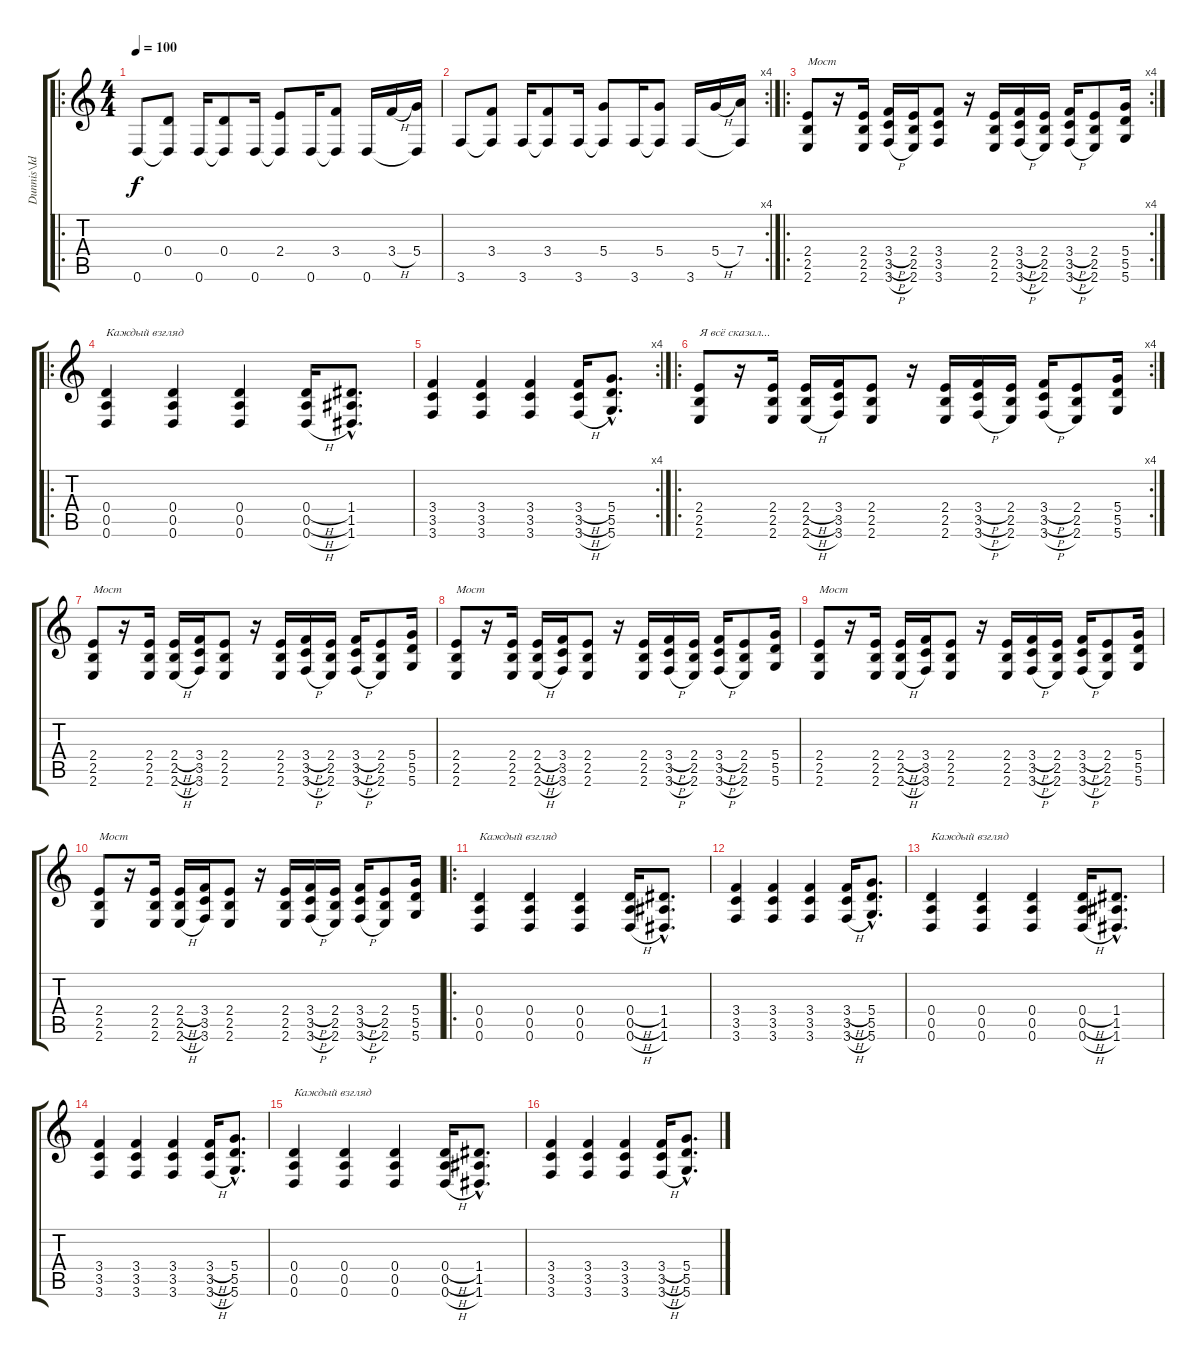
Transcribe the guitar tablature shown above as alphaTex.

\track ("Dunnis\\Id" "Dunnis\\Id") {instrument electricguitarclean}
\staff {score tabs}
\tuning (E4 B3 G3 D3 A2 D2) {hide}
\ro
\ts (4 4)
\tempo 100
\clef g2
\ks c
0.6.8{dy f} (0.4 0.6{t}).8 0.6.16 (0.4 0.6{t}).8 0.6.16 (2.4 0.6{t}).8 0.6.16 (3.4 0.6{t}).8 0.6.16 3.4{h}.16 (5.4 0.6{t}).16 |
\rc 4
3.6.8 (3.4 3.6{t}).8 3.6.16 (3.4 3.6{t}).8 3.6.16 (5.4 3.6{t}).8 3.6.16 (5.4 3.6{t}).8 3.6.16 5.4{h}.16 (7.4 3.6{t}).16 |
\ro
\rc 4
(2.4 2.5 2.6).8{txt "Мост" instrument distortionguitar} r.16 (2.4 2.5 2.6).16 (3.4{h} 3.5{h} 3.6{h}).16 (2.4 2.5 2.6).16 (3.4 3.5 3.6).8 r.16 (2.4 2.5 2.6).16 (3.4{h} 3.5{h} 3.6{h}).16 (2.4 2.5 2.6).16 (3.4{h} 3.5{h} 3.6{h}).16 (2.4 2.5 2.6).8 (5.4 5.5 5.6).16 |
\ro
(0.4 0.5 0.6).4{txt "Каждый взгляд"} (0.4 0.5 0.6).4 (0.4 0.5 0.6).4 (0.4{h} 0.5{h} 0.6{h}).16 (1.4{hac} 1.5{hac} 1.6{hac}).8{d} |
\rc 4
(3.4 3.5 3.6).4 (3.4 3.5 3.6).4 (3.4 3.5 3.6).4 (3.4{h} 3.5{h} 3.6{h}).16 (5.4{hac} 5.5{hac} 5.6{hac}).8{d} |
\ro
\rc 4
(2.4 2.5 2.6).8{txt "Я всё сказал..." balance 0 instrument distortionguitar} r.16 (2.4 2.5 2.6).16 (2.4{h} 2.5{h} 2.6{h}).16 (3.4 3.5 3.6).16 (2.4 2.5 2.6).8 r.16 (2.4 2.5 2.6).16 (3.4{h} 3.5{h} 3.6{h}).16 (2.4 2.5 2.6).16 (3.4{h} 3.5{h} 3.6{h}).16 (2.4 2.5 2.6).8 (5.4 5.5 5.6).16 |
(2.4 2.5 2.6).8{txt "Мост" balance 8 instrument distortionguitar} r.16 (2.4 2.5 2.6).16 (2.4{h} 2.5{h} 2.6{h}).16 (3.4 3.5 3.6).16 (2.4 2.5 2.6).8 r.16 (2.4 2.5 2.6).16 (3.4{h} 3.5{h} 3.6{h}).16 (2.4 2.5 2.6).16 (3.4{h} 3.5{h} 3.6{h}).16 (2.4 2.5 2.6).8 (5.4 5.5 5.6).16 |
(2.4 2.5 2.6).8{txt "Мост" balance 8 instrument distortionguitar} r.16 (2.4 2.5 2.6).16 (2.4{h} 2.5{h} 2.6{h}).16 (3.4 3.5 3.6).16 (2.4 2.5 2.6).8 r.16 (2.4 2.5 2.6).16 (3.4{h} 3.5{h} 3.6{h}).16 (2.4 2.5 2.6).16 (3.4{h} 3.5{h} 3.6{h}).16 (2.4 2.5 2.6).8 (5.4 5.5 5.6).16 |
(2.4 2.5 2.6).8{txt "Мост" balance 8 instrument distortionguitar} r.16 (2.4 2.5 2.6).16 (2.4{h} 2.5{h} 2.6{h}).16 (3.4 3.5 3.6).16 (2.4 2.5 2.6).8 r.16 (2.4 2.5 2.6).16 (3.4{h} 3.5{h} 3.6{h}).16 (2.4 2.5 2.6).16 (3.4{h} 3.5{h} 3.6{h}).16 (2.4 2.5 2.6).8 (5.4 5.5 5.6).16 |
(2.4 2.5 2.6).8{txt "Мост" balance 8 instrument distortionguitar} r.16 (2.4 2.5 2.6).16 (2.4{h} 2.5{h} 2.6{h}).16 (3.4 3.5 3.6).16 (2.4 2.5 2.6).8 r.16 (2.4 2.5 2.6).16 (3.4{h} 3.5{h} 3.6{h}).16 (2.4 2.5 2.6).16 (3.4{h} 3.5{h} 3.6{h}).16 (2.4 2.5 2.6).8 (5.4 5.5 5.6).16 |
\ro
(0.4 0.5 0.6).4{txt "Каждый взгляд"} (0.4 0.5 0.6).4 (0.4 0.5 0.6).4 (0.4{h} 0.5{h} 0.6{h}).16 (1.4{hac} 1.5{hac} 1.6{hac}).8{d} |
(3.4 3.5 3.6).4 (3.4 3.5 3.6).4 (3.4 3.5 3.6).4 (3.4{h} 3.5{h} 3.6{h}).16 (5.4{hac} 5.5{hac} 5.6{hac}).8{d} |
(0.4 0.5 0.6).4{txt "Каждый взгляд"} (0.4 0.5 0.6).4 (0.4 0.5 0.6).4 (0.4{h} 0.5{h} 0.6{h}).16 (1.4{hac} 1.5{hac} 1.6{hac}).8{d} |
(3.4 3.5 3.6).4 (3.4 3.5 3.6).4 (3.4 3.5 3.6).4 (3.4{h} 3.5{h} 3.6{h}).16 (5.4{hac} 5.5{hac} 5.6{hac}).8{d} |
(0.4 0.5 0.6).4{txt "Каждый взгляд"} (0.4 0.5 0.6).4 (0.4 0.5 0.6).4 (0.4{h} 0.5{h} 0.6{h}).16 (1.4{hac} 1.5{hac} 1.6{hac}).8{d} |
(3.4 3.5 3.6).4 (3.4 3.5 3.6).4 (3.4 3.5 3.6).4 (3.4{h} 3.5{h} 3.6{h}).16 (5.4{hac} 5.5{hac} 5.6{hac}).8{d}
